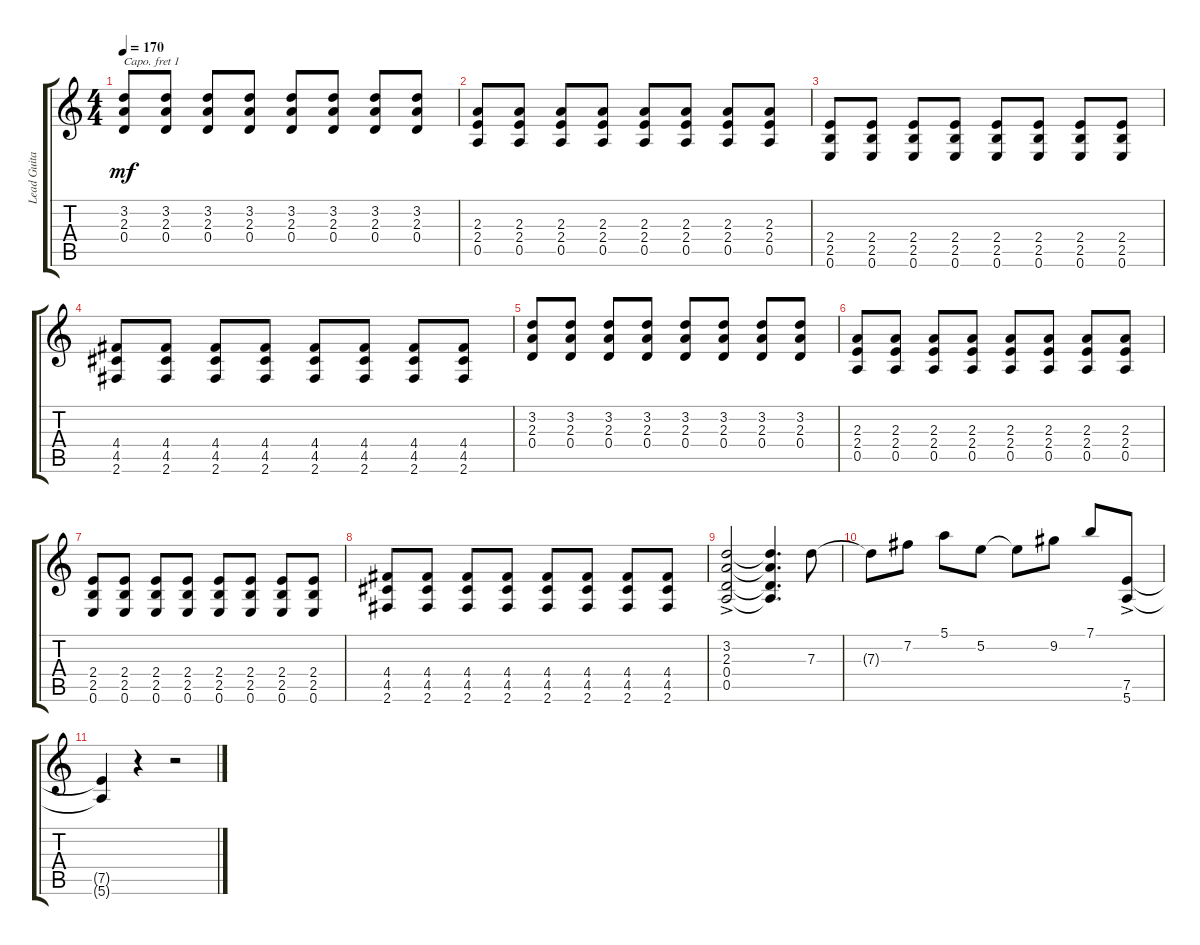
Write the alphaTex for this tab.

\track ("Lead Guitar - Jeff Stinco" "Lead Guita") {instrument overdrivenguitar}
\staff {score tabs}
\capo 1
\tuning (Eb4 Bb3 Gb3 Db3 Ab2 Eb2) {hide}
\ts (4 4)
\tempo 170
\clef g2
\ks c
(3.2 2.3 0.4).8{dy mf} (3.2 2.3 0.4).8 (3.2 2.3 0.4).8 (3.2 2.3 0.4).8 (3.2 2.3 0.4).8 (3.2 2.3 0.4).8 (3.2 2.3 0.4).8 (3.2 2.3 0.4).8 |
(2.3 2.4 0.5).8 (2.3 2.4 0.5).8 (2.3 2.4 0.5).8 (2.3 2.4 0.5).8 (2.3 2.4 0.5).8 (2.3 2.4 0.5).8 (2.3 2.4 0.5).8 (2.3 2.4 0.5).8 |
(2.4 2.5 0.6).8 (2.4 2.5 0.6).8 (2.4 2.5 0.6).8 (2.4 2.5 0.6).8 (2.4 2.5 0.6).8 (2.4 2.5 0.6).8 (2.4 2.5 0.6).8 (2.4 2.5 0.6).8 |
(4.4 4.5 2.6).8 (4.4 4.5 2.6).8 (4.4 4.5 2.6).8 (4.4 4.5 2.6).8 (4.4 4.5 2.6).8 (4.4 4.5 2.6).8 (4.4 4.5 2.6).8 (4.4 4.5 2.6).8 |
(3.2 2.3 0.4).8 (3.2 2.3 0.4).8 (3.2 2.3 0.4).8 (3.2 2.3 0.4).8 (3.2 2.3 0.4).8 (3.2 2.3 0.4).8 (3.2 2.3 0.4).8 (3.2 2.3 0.4).8 |
(2.3 2.4 0.5).8 (2.3 2.4 0.5).8 (2.3 2.4 0.5).8 (2.3 2.4 0.5).8 (2.3 2.4 0.5).8 (2.3 2.4 0.5).8 (2.3 2.4 0.5).8 (2.3 2.4 0.5).8 |
(2.4 2.5 0.6).8 (2.4 2.5 0.6).8 (2.4 2.5 0.6).8 (2.4 2.5 0.6).8 (2.4 2.5 0.6).8 (2.4 2.5 0.6).8 (2.4 2.5 0.6).8 (2.4 2.5 0.6).8 |
(4.4 4.5 2.6).8 (4.4 4.5 2.6).8 (4.4 4.5 2.6).8 (4.4 4.5 2.6).8 (4.4 4.5 2.6).8 (4.4 4.5 2.6).8 (4.4 4.5 2.6).8 (4.4 4.5 2.6).8 |
(3.2{ac} 2.3{ac} 0.4{ac} 0.5{ac}).2 (3.2{t} 2.3{t} 0.4{t} 0.5{t}).4{d} 7.3.8 |
7.3{t}.8 7.2.8 5.1.8 5.2.8 5.2{t}.8 9.2.8 7.1.8 (7.5{ac} 5.6{ac}).8 |
(7.5{t} 5.6{t}).4 r.4 r.2
